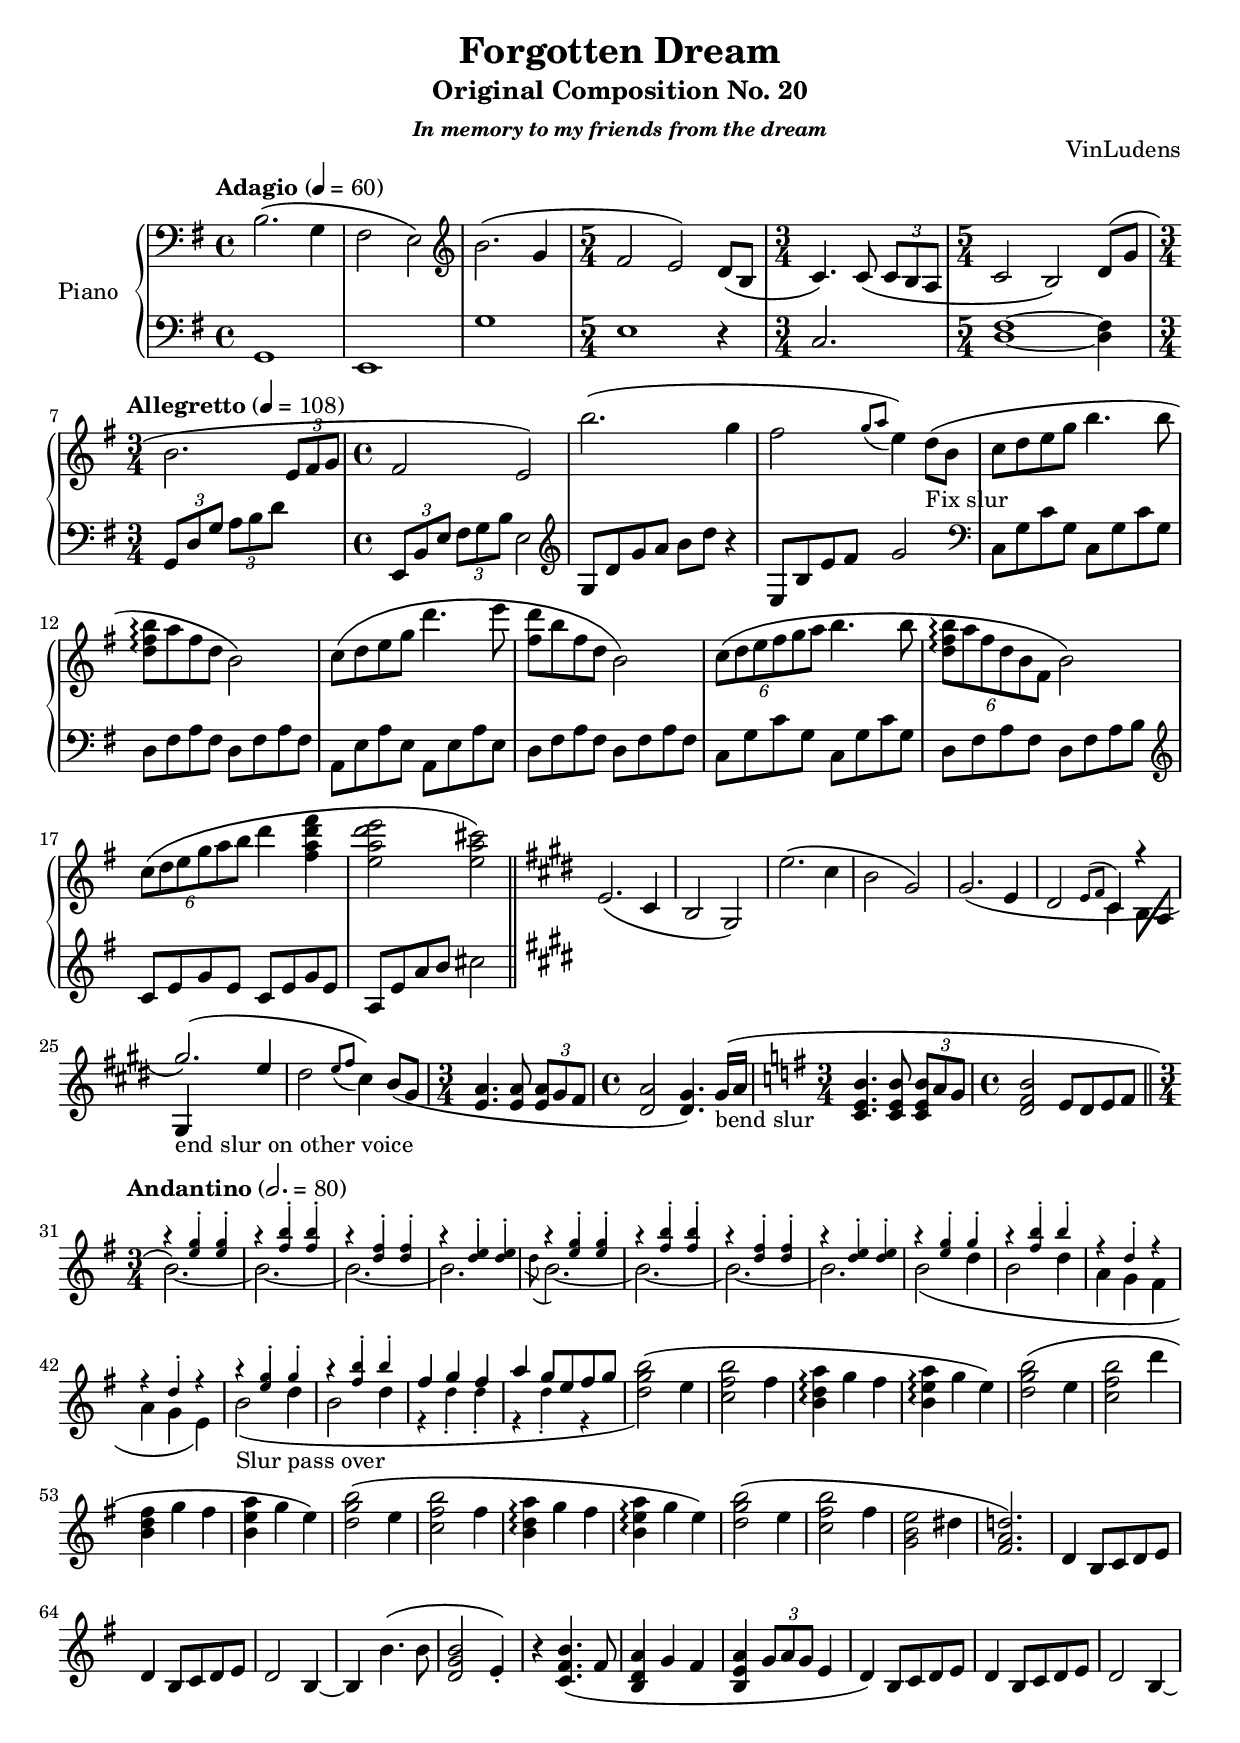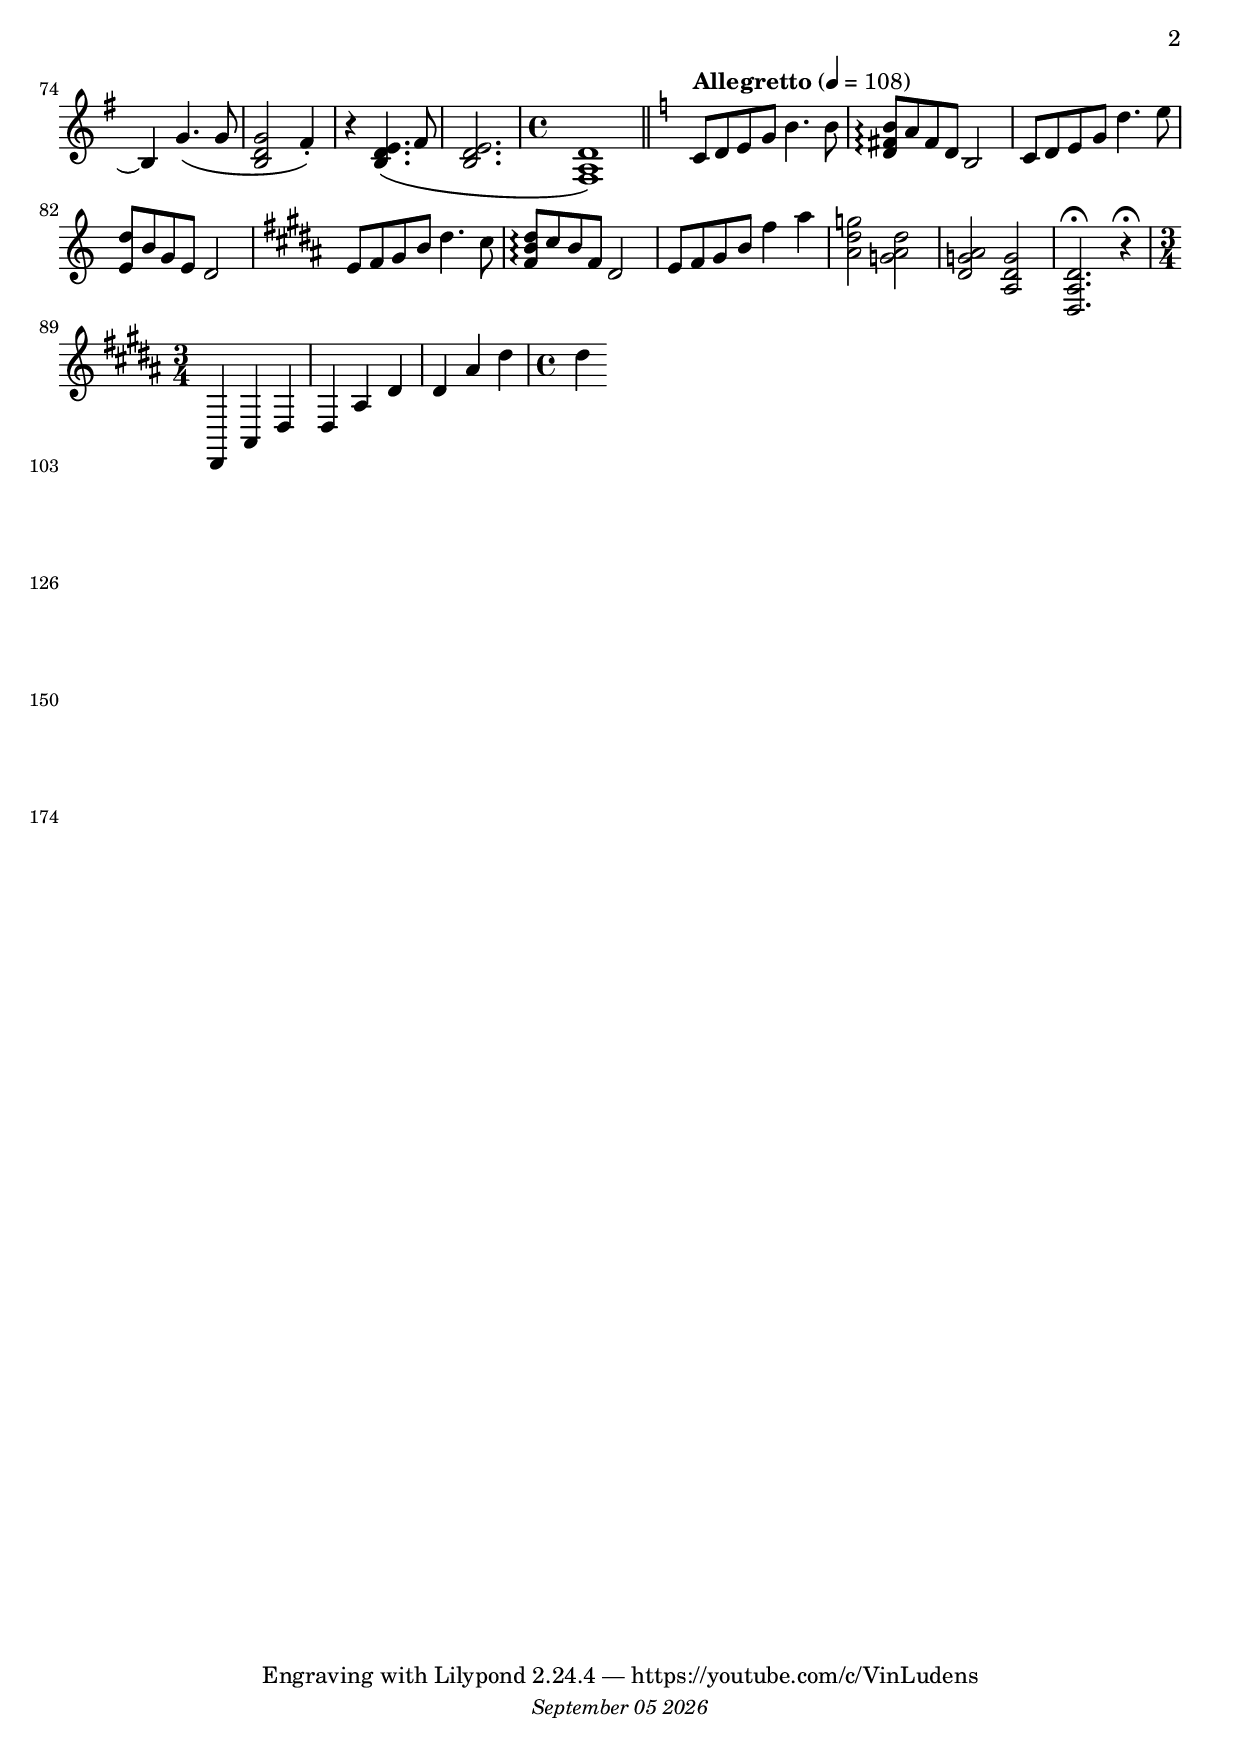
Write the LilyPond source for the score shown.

\version "2.24.0"

date = #(strftime "%B %d %Y" (localtime (current-time)))
\header {
  title = "Forgotten Dream"
  subtitle = \markup { \center-column {
    "Original Composition No. 20"
    \italic\small "In memory to my friends from the dream"
  } }
  %instrument = "Piano"
  composer = "VinLudens"
  %arranger = "Arr. by VinLudens"
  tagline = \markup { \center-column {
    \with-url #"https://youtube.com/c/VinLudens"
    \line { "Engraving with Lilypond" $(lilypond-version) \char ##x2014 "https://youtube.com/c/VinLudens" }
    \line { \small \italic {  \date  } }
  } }
}

%#(set-global-staff-size 20)
%showLastLength = R1 * 10

\paper {
  #(set-paper-size "a4")
  evenHeaderMarkup = \markup { \if \should-print-page-number { \fill-line { "" \fromproperty #'page:page-number-string } } }
  oddHeaderMarkup = \evenHeaderMarkup
}

\include "global.ly"
\version "2.24.0"
\include "global.ly"

right = {
  \global \clef "bass"
  \tempo "Adagio" 4 = 60

  b2.\( g4 |
  fis2 e\) |

  \clef "treble"
  b'2.\( g'4 |
  \time 5/4
  fis'2 e'\) d'8\( b |
  \time 3/4
  c'4.\) c'8\( \tuplet 3/2 { c'8 b a } |
  \time 5/4
  c'2 b2\) d'8\( g' |

  \tempo "Allegretto" 4 = 108
  \time 3/4
  b'2. |
  \time 4/4
  fis'2 e'\) |
  b''2.\( g''4 |
  fis''2 \appoggiatura { g''8 a'' } e''4\) d''8-"Fix slur"\( b' |

  c''8 d'' e'' g'' b''4. 8 |
  <b'' fis'' d''>\arpeggio a'' fis'' d'' b'2\) |
  c''8\( d'' e'' g'' d'''4. e'''8 |
  <d''' fis''>8 b'' fis'' d'' b'2\) |

  \tuplet 6/4 { c''8[\( d'' e'' fis'' g'' a''] } b''4. 8 |
  \tuplet 6/4 { <b'' fis'' d''>8[\arpeggio a'' fis'' d'' b' fis'] } b'2\) |
  \tuplet 6/4 { c''8[\( d'' e'' g'' a'' b''] } d'''4 <fis''' d''' a'' fis''> |
  <e''' d''' a'' e''>2 <cis''' a'' e''>\) |

  \bar "||"
  \key e \major

  e'2.\( cis'4 |
  b2 gis\) |
  e''2.\( cis''4 |
  b'2 gis'\) |

  gis'2.\( e'4 |
  << { \voiceOne
      dis'2 \appoggiatura { e'8 fis' } cis'4 r |
      gis'' 2.\)_"end slur on other voice"-\( e''4 |
    }
    \new Voice { \voiceTwo
      s2 cis'4 b8 \change Staff = "left" \voiceOne a |
      gis4 s2. |
    }
  >> \oneVoice
  dis''2 \appoggiatura { e''8 fis'' } cis''4\) b'8\( gis' |

  \time 3/4
  <e' a'>4. <e' a'>8 \tuplet 3/2 { <e' a'>8 gis' fis' } |
  \time 4/4
  <dis' a'>2 <dis' gis'>4.\) gis'16\(-"bend slur" a' |
  \key g \major
  \time 3/4
  <c' e' b'>4. <c' e' b'>8 \tuplet 3/2 { <c' e' b'>8 a' g' } |
  \time 4/4
  <d' fis' b'>2 e'8 \change Staff = "left" \clef "treble" d' e' fis' | \change Staff = "right"

  \bar "||"
  \time 3/4
  \tempo "Andantino" 2. = 80

  << { \voiceTwo
      b'2.\) ~ |
      b'2. ~ |
      b'2. ~ |
      b'2. |

      \acciaccatura d''8 b'2. ~ |
      b'2. ~ |
      b'2. ~ |
      b'2. |
    }
    \new Voice { \voiceOne\tiny
      r4 <e'' g''>4-. q4-. |
      r4 <fis'' b''>4-. q4-. |
      r4 <d'' fis''>4-. q4-. |
      r4 <d'' e''>4-. q4-. |

      r4 <e'' g''>4-. q4-. |
      r4 <fis'' b''>4-. q4-. |
      r4 <d'' fis''>4-. q4-. |
      r4 <d'' e''>4-. q4-. |
    }
  >> \oneVoice

  << { \voiceTwo
      b'2\( d''4 |
      b'2 d''4 |
      a'4 g' fis' |
      a'4 g' e'\) |

      b'2\(-"Slur pass over" d''4 |
      b'2 d''4 |
      \voiceOne fis''4 g'' fis'' |
      a''4 g''8 e'' fis'' g'' |
    }
    \new Voice { \voiceOne\tiny
      r4 <e'' g''>-. g''-. |
      r4 <fis'' b''>-. b''-. |
      r4 d''-. r |
      r4 d''-. r |

      r4 <e'' g''>-. g''-. |
      r4 <fis'' b''>-. b''-. |
      \voiceTwo r4 d''-. d''-. |
      r4 d''-. r |
    }
  >> \oneVoice

  <d'' g'' b''>2\)\( e''4 |
  <c'' fis'' b''>2 fis''4 |
  <b' d'' a''>4\arpeggio g'' fis'' |
  <b' e'' a''>4\arpeggio g'' e''\) |

  <d'' g'' b''>2\( e''4 |
  <c'' fis'' b''>2 d'''4 |
  <b' d'' fis''>4 g'' fis'' |
  <b' e'' a''>4 g'' e''\) |

  <d'' g'' b''>2\( e''4 |
  <c'' fis'' b''>2 fis''4 |
  <b' d'' a''>4\arpeggio g'' fis'' |
  <b' e'' a''>4\arpeggio g'' e''\) |

  <d'' g'' b''>2\( e''4 |
  <c'' fis'' b''>2 fis''4 |
  <g' b' e''>2 dis''4 |
  <fis' a' d''>2.\) |

  d'4 b8 c' d' e' |
  d'4 b8 c' d' e' |
  d'2 b4 ~ |
  4 b'4.\( b'8 |
  
  <d' g' b'>2 e'4-.\) |
  r4 <c' fis' b'>4.\( fis'8 |
  <b d' a'>4 g' fis' |
  <b e' a'>4 \tuplet 3/2 { g'8 a' g' } e'4 |
  
  d'4\) b8 c' d' e' |
  d'4 b8 c' d' e' |
  d'2 b4 ~ |
  4 g'4.\( g'8 |
  
  <b d' g'>2 fis'4-.\) |
  r4 <b d' e'>4.\( fis'8 |
  <b d' e'>2. 
  \time 4/4|
  <fis a d'>1\) |


  \bar "||"
  \key c \major
  \tempo "Allegretto" 4 = 108

  c'8 d' e' g' b'4. b'8 |
  <d' fis' b'>8\arpeggio a' fis' d' b2 |
  c'8 d' e' g' d''4. e''8 |
  <e' d''>8 b' g' e' d'2 |
  
  \key gis \minor
  e'8 fis' gis' b' dis''4. cis''8 |
  <fis' b' dis''>8\arpeggio cis'' b' fis' dis'2 |
  e'8 fis' gis' b' fis''4 ais'' |
  
  <ais' dis'' g''>2 <g' ais' dis''> |
  <dis' g' ais'>2 <ais dis' g'> |
  <dis ais dis'>2.\fermata r4\fermata |
  
  \time 3/4
  \change Staff = "left" dis,4 ais, dis |
  dis4 ais dis' |
  \change Staff = "right" dis'4 ais' dis'' |
  \time 4/4

  dis''

}

\version "2.24.0"
\include "global.ly"

left = \relative c {
  \global

  g=,1 |
  e=,1 |


  g'=1 |
  \time 5/4
  e=1 r4 |
  \time 3/4
  c=2. |
  \time 5/4
  <d= fis>1 ~ q4 |



  \time 3/4
  \tuplet 3/2 4 { g,=,8 d' g a b d \change Staff = "right" e fis g } | \change Staff = "left"
  \time 4/4
  \tuplet 3/2 4 { e,,=,8 b' e fis g b } e,=2 |
  \clef "treble" g=8 d' g a b d r4 |
  e,,=8 b' e fis g2 |

  \clef "bass" c,,=8 g' c g c, g' c g |
  d=8 fis a fis d fis a fis |
  a,=, e' a e a, e' a e |
  d=8 fis a fis d fis a fis |

  c=8 g' c g c, g' c g |
  d=8 fis a fis d fis a b |
  \clef "treble" c='8 e g e c e g e |
  a,=8 e' a b cis2 |

  \bar "||"
  \key e \major


}

\version "2.24.0"
\include "global.ly"

crescPoco = \tweak DynamicText.self-alignment-X #LEFT 
        #(make-dynamic-script (markup #:normal-text #:italic "cresc. poco a poco"))

rit = \tweak DynamicText.self-alignment-X #LEFT #(make-dynamic-script
  (markup #:normal-text #:italic "rit."))

rall = \tweak DynamicText.self-alignment-X #LEFT #(make-dynamic-script
  (markup #:normal-text #:italic "rall."))

dynamics = {
  \global
  % allow text in the dynamics block to be centered vertically
  % \override TextScript.extra-offset = #'(0 . 1)

  s1*3 |
  s1 s4 |
  s2. |
  s1 s4 |
  s2. |
  s1*11 |

  s1*8 |
  s2. s1 |
  s2. s1 |

  s2.*47 |
  s1 |

  s1*10 |
  s2.*3 |

  s1*4 |
  s2. s1 |
  s2. s1 |
  s2. s1 |
  s2. s1 |

  s1*11 |
  s2. s1 |
  s2. s1 |
  s2. s1 |
  s2. s1 |
  s1
  s2. s1 |
  s2. s1 |

  s2.*96 |

}


% \pointAndClickOff

\score {
  \new PianoStaff \with {
    instrumentName = "Piano"
  } << \accidentalStyle piano
    \new Staff = "right" \with {
      midiInstrument = "acoustic grand"
    } \right
    \new Dynamics = "Dynamics" \dynamics
    \new Staff = "left" \with {
      midiInstrument = "acoustic grand"
    } { \clef bass \left }
  >>
  \layout { }
  \midi {
    %\tempo 4=80
    \set Staff.midiMaximumVolume = #5.0
  }
}
